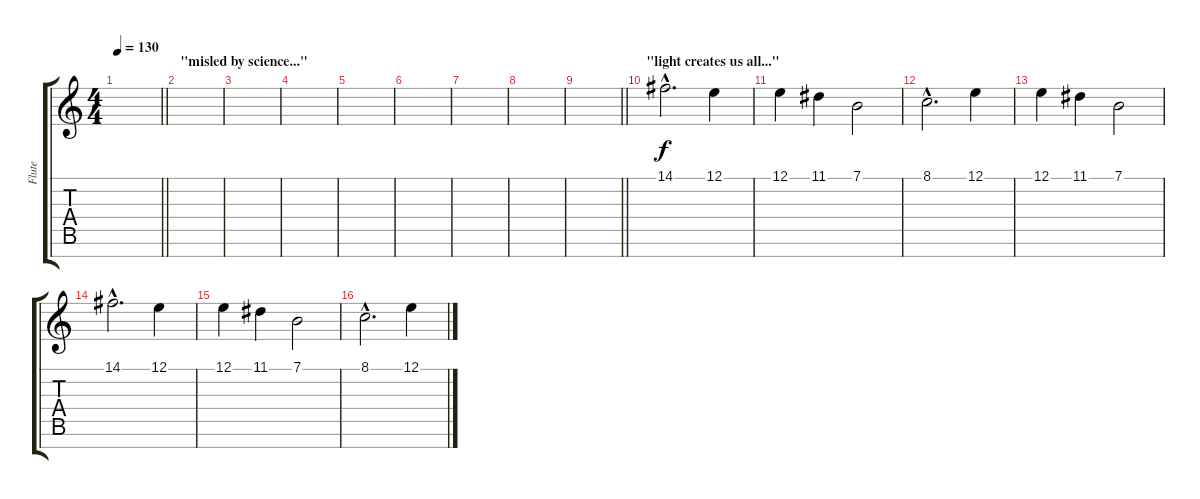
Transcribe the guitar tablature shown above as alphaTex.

\track ("Flute" "Flute") {instrument flute}
\staff {score tabs}
\tuning (E4 B3 G3 D3 A2 E2 B1) {hide}
\ts (4 4)
\tempo 130
\clef g2
\barLineRight lightlight
\ks c
|
\section ("" "\"misled by science...\"")
|
|
|
|
|
|
|
\barLineRight lightlight
|
\section ("" "\"light creates us all...\"")
14.1{hac}.2{d volume 11} 12.1.4 |
12.1.4 11.1.4 7.1.2 |
8.1{hac}.2{d} 12.1.4 |
12.1.4 11.1.4 7.1.2 |
14.1{hac}.2{d} 12.1.4 |
12.1.4 11.1.4 7.1.2 |
8.1{hac}.2{d} 12.1.4
